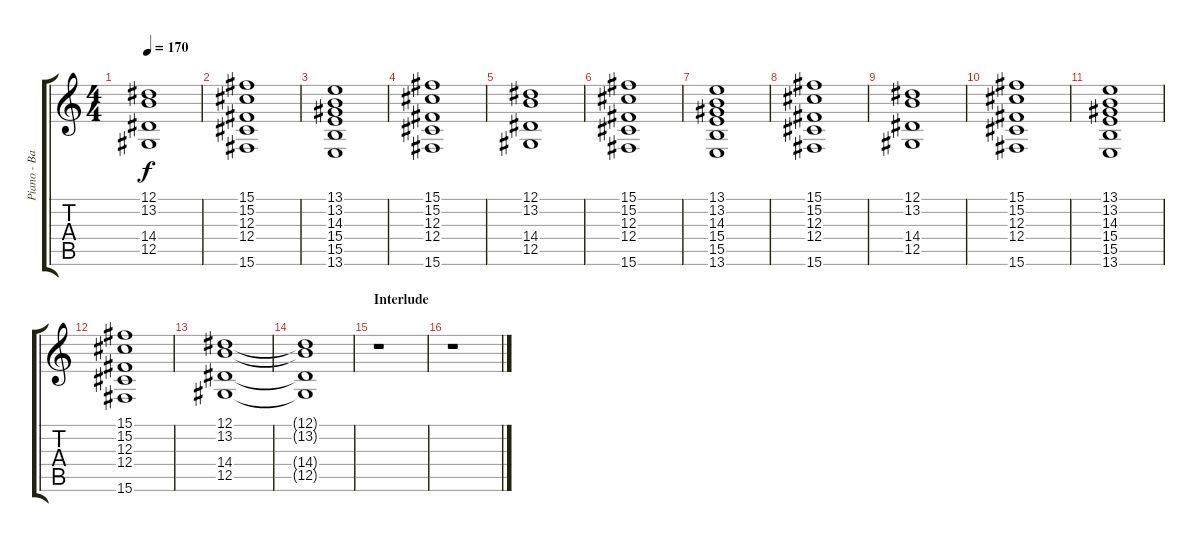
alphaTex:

\track ("Piano - Badi Boy" "Piano - Ba") {instrument rockorgan}
\staff {score tabs}
\tuning (Eb4 Bb3 Gb3 Db3 Ab2 Eb2) {hide}
\ts (4 4)
\tempo 170
\clef g2
\ks c
(12.1 13.2 14.4 12.5).1{dy f} |
(15.1 15.2 12.3 12.4 15.6).1 |
(13.1 13.2 14.3 15.4 15.5 13.6).1 |
(15.1 15.2 12.3 12.4 15.6).1 |
(12.1 13.2 14.4 12.5).1 |
(15.1 15.2 12.3 12.4 15.6).1 |
(13.1 13.2 14.3 15.4 15.5 13.6).1 |
(15.1 15.2 12.3 12.4 15.6).1 |
(12.1 13.2 14.4 12.5).1 |
(15.1 15.2 12.3 12.4 15.6).1 |
(13.1 13.2 14.3 15.4 15.5 13.6).1 |
(15.1 15.2 12.3 12.4 15.6).1 |
(12.1 13.2 14.4 12.5).1 |
(12.1{t} 13.2{t} 14.4{t} 12.5{t}).1 |
\section ("" "Interlude")
r.1 |
r.1
